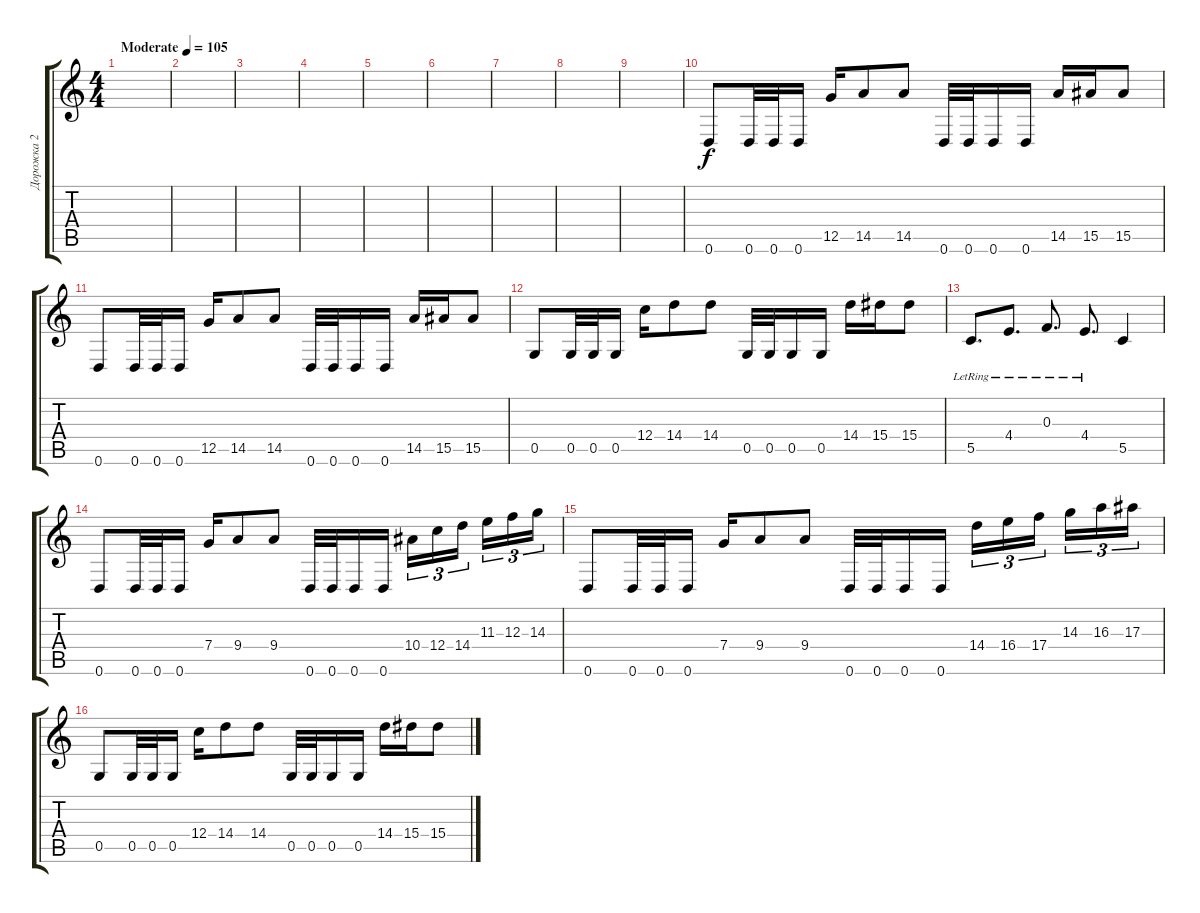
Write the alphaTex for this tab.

\track ("Дорожка 2" "Дорожка 2") {instrument distortionguitar}
\staff {score tabs}
\tuning (D4 A3 F3 C3 G2 D2) {hide}
\ts (4 4)
\tempo (105 "Moderate")
\clef g2
\ks c
|
|
|
|
|
|
|
|
|
0.6.8 0.6.32 0.6.32 0.6.16 12.5.16 14.5.8 14.5.8 0.6.32 0.6.32 0.6.16 0.6.16 14.5.16 15.5.16 15.5.8 |
0.6.8 0.6.32 0.6.32 0.6.16 12.5.16 14.5.8 14.5.8 0.6.32 0.6.32 0.6.16 0.6.16 14.5.16 15.5.16 15.5.8 |
0.5.8 0.5.32 0.5.32 0.5.16 12.4.16 14.4.8 14.4.8 0.5.32 0.5.32 0.5.16 0.5.16 14.4.16 15.4.16 15.4.8 |
5.5{lr}.8{d} 4.4{lr}.8{d} 0.3{lr}.8{d} 4.4{lr}.8{d} 5.5.4 |
0.6.8 0.6.32 0.6.32 0.6.16 7.4.16 9.4.8 9.4.8 0.6.32 0.6.32 0.6.16 0.6.16 10.4.16{tu (3 2)} 12.4.16{tu (3 2)} 14.4.16{tu (3 2) beam splitsecondary} 11.3.16{tu (3 2)} 12.3.16{tu (3 2)} 14.3.16{tu (3 2)} |
0.6.8 0.6.32 0.6.32 0.6.16 7.4.16 9.4.8 9.4.8 0.6.32 0.6.32 0.6.16 0.6.16 14.4.16{tu (3 2)} 16.4.16{tu (3 2)} 17.4.16{tu (3 2) beam splitsecondary} 14.3.16{tu (3 2)} 16.3.16{tu (3 2)} 17.3.16{tu (3 2)} |
0.5.8 0.5.32 0.5.32 0.5.16 12.4.16 14.4.8 14.4.8 0.5.32 0.5.32 0.5.16 0.5.16 14.4.16 15.4.16 15.4.8
